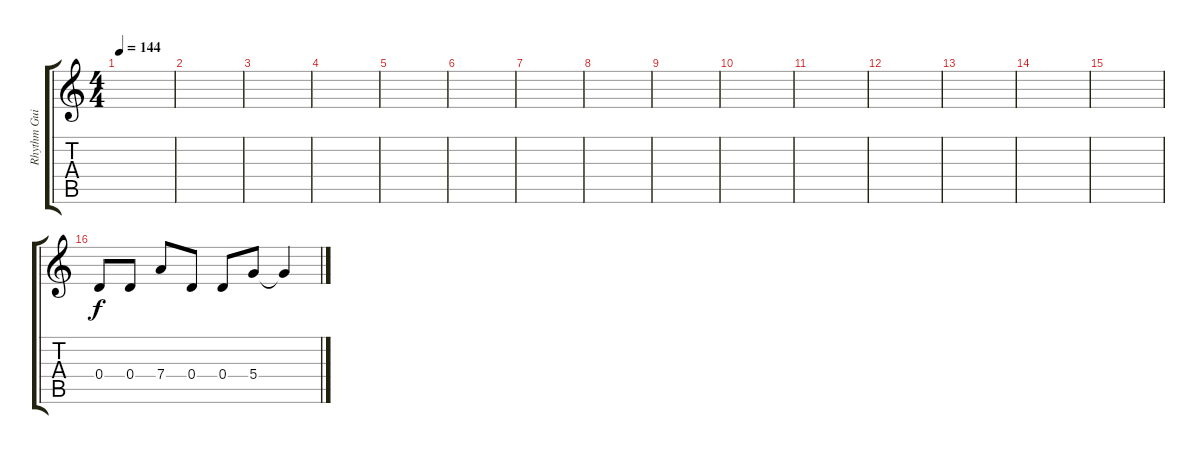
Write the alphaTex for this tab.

\track ("Rhythm Guitar" "Rhythm Gui") {instrument distortionguitar}
\staff {score tabs}
\tuning (E4 B3 G3 D3 A2 E2) {hide}
\ts (4 4)
\tempo 144
\clef g2
\ks c
|
|
|
|
|
|
|
|
|
|
|
|
|
|
|
0.4.8 0.4.8 7.4.8 0.4.8 0.4.8 5.4.8 5.4{t}.4
